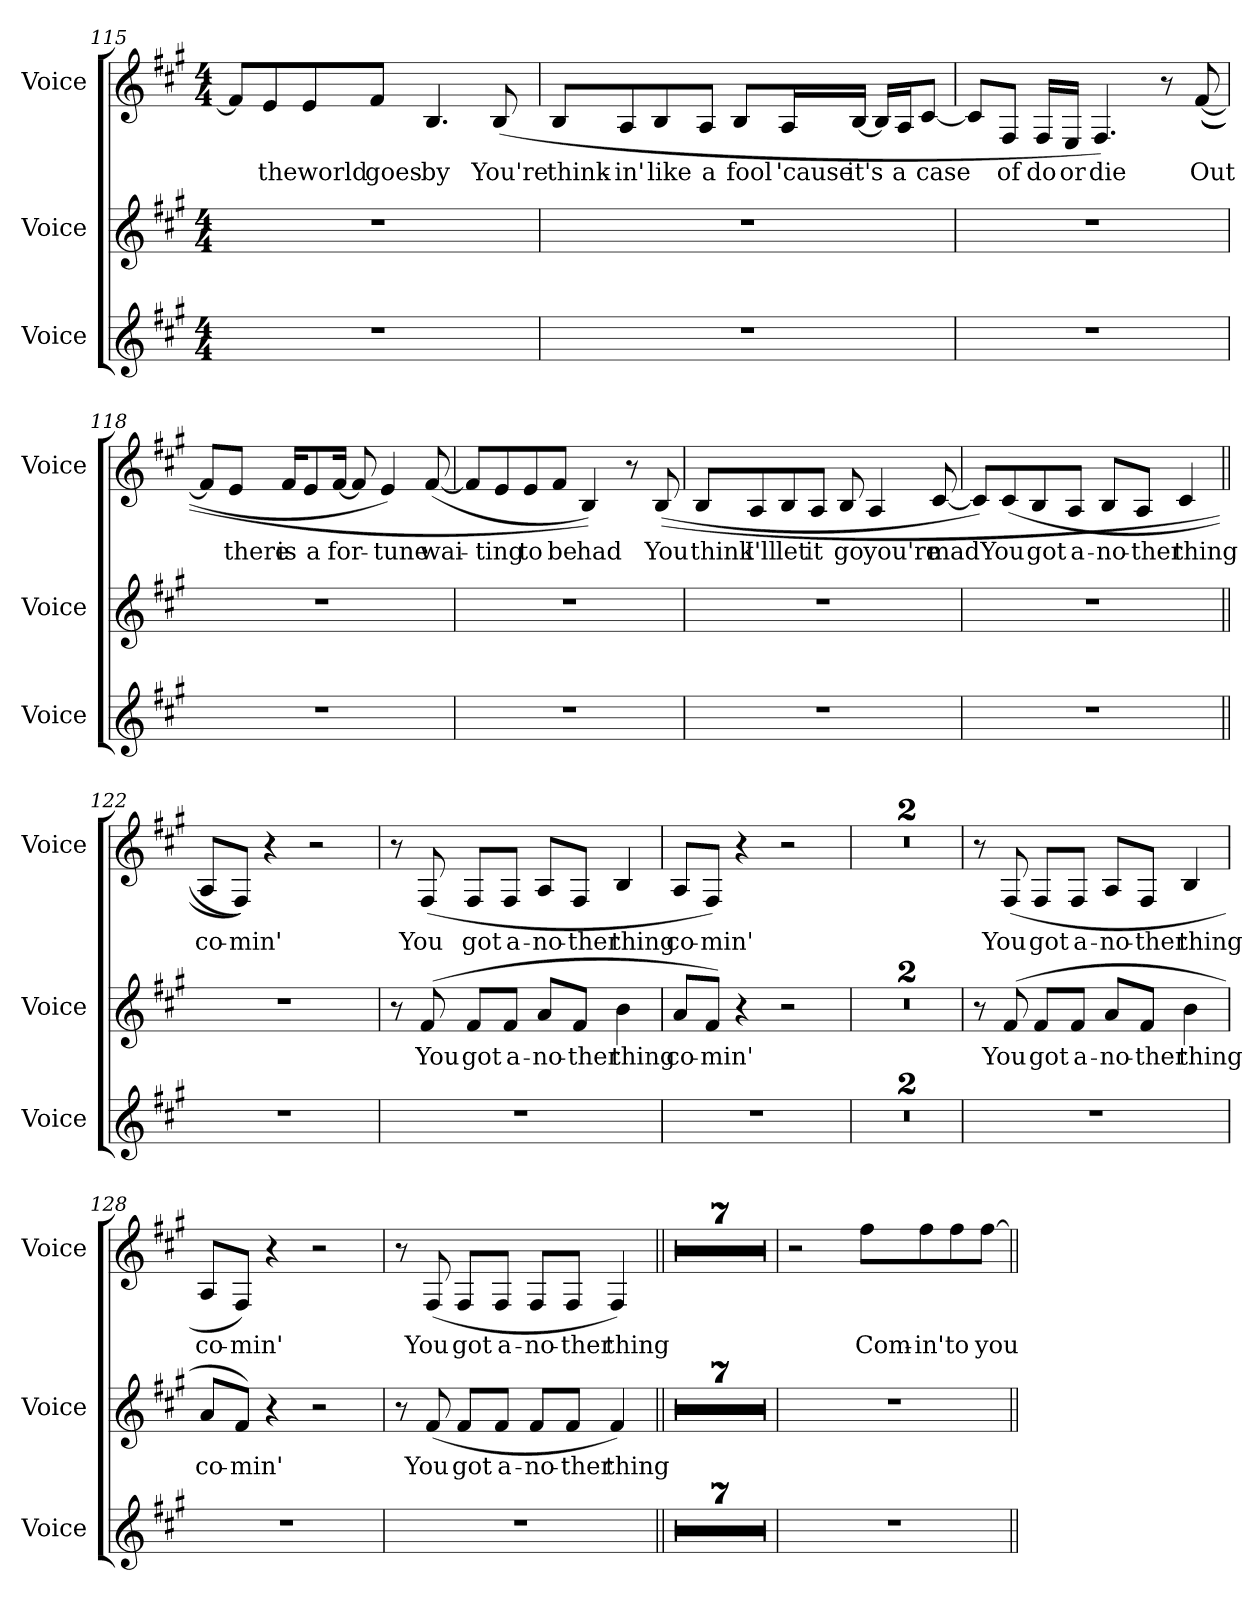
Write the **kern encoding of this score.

**kern	**kern	**text	**kern	**text
*part3	*part2	*part2	*part1	*part1
*staff3	*staff2	*staff2	*staff1	*staff1
*I"Voice	*I"Voice	*	*I"Voice	*
*I'Voice	*I'Voice	*	*I'Voice	*
!!LO:PB:g=z
*clefG2	*clefG2	*	*clefG2	*
*k[f#c#g#]	*k[f#c#g#]	*	*k[f#c#g#]	*
*f#:	*f#:	*	*f#:	*
*M4/4	*M4/4	*	*M4/4	*
=115	=115	=115	=115	=115
1r	1r	.	8f#/L]	.
!	!	!	!	!LO:LY:b
.	.	.	8e/	the
!	!	!	!	!LO:LY:b
.	.	.	8e/	world
!	!	!	!	!LO:LY:b
.	.	.	8f#/J	goes
!	!	!	!	!LO:LY:b
.	.	.	4.B/	by
!	!	!	!	!LO:LY:b
.	.	.	(>8B/	You're
=116	=116	=116	=116	=116
!	!	!	!	!LO:LY:b
1r	1r	.	8B/L	think-
!	!	!	!	!LO:LY:b
.	.	.	8A/	-in'
!	!	!	!	!LO:LY:b
.	.	.	8B/	like
!	!	!	!	!LO:LY:b
.	.	.	8A/J	a
!	!	!	!	!LO:LY:b
.	.	.	8B/L	fool
!	!	!	!	!LO:LY:b
.	.	.	16A/L	'cause
!	!	!	!	!LO:LY:b
.	.	.	[16B/JJ	it's
.	.	.	16B/LL]	.
!	!	!	!	!LO:LY:b
.	.	.	16A/J	a
!	!	!	!	!LO:LY:b
.	.	.	[8c#/J	case
!!LO:LB:g=z
=117	=117	=117	=117	=117
1r	1r	.	8c#/L]	.
!	!	!	!	!LO:LY:b
.	.	.	8F#/J	of
!	!	!	!	!LO:LY:b
.	.	.	16F#/LL	do
!	!	!	!	!LO:LY:b
.	.	.	16E/JJ	or
!	!	!	!	!LO:LY:b
.	.	.	4.F#/)	die
.	.	.	8r	.
!	!	!	!	!LO:LY:b
.	.	.	(<(>[8f#/	Out
!!LO:LB:g=z
=118	=118	=118	=118	=118
1r	1r	.	8f#/L]	.
!	!	!	!	!LO:LY:b
.	.	.	8e/J	there
!	!	!	!	!LO:LY:b
.	.	.	16f#/KL	is
!	!	!	!	!LO:LY:b
.	.	.	8e/	a
!	!	!	!	!LO:LY:b
.	.	.	[16f#/Jk	for-
.	.	.	8f#/]	.
!	!	!	!	!LO:LY:b
.	.	.	4e/)	-tune
!	!	!	!	!LO:LY:b
.	.	.	(<[8f#/	wai-
=119	=119	=119	=119	=119
1r	1r	.	8f#/L]	.
!	!	!	!	!LO:LY:b
.	.	.	8e/	-ting
!	!	!	!	!LO:LY:b
.	.	.	8e/	to
!	!	!	!	!LO:LY:b
.	.	.	8f#/J	be
!	!	!	!	!LO:LY:b
.	.	.	4B/))	had
.	.	.	8r	.
!	!	!	!	!LO:LY:b
.	.	.	(>(>8B/	You
!!LO:LB:g=z
=120	=120	=120	=120	=120
!	!	!	!	!LO:LY:b
1r	1r	.	8B/L	think
!	!	!	!	!LO:LY:b
.	.	.	8A/	I'll
!	!	!	!	!LO:LY:b
.	.	.	8B/	let
!	!	!	!	!LO:LY:b
.	.	.	8A/J	it
!	!	!	!	!LO:LY:b
.	.	.	8B/	go
!	!	!	!	!LO:LY:b
.	.	.	4A/	you're
!	!	!	!	!LO:LY:b
.	.	.	[8c#/	mad
!!LO:PB:g=z
=121	=121	=121	=121	=121
1r	1r	.	8c#/L])	.
!	!	!	!	!LO:LY:b
.	.	.	(<8c#/	You
!	!	!	!	!LO:LY:b
.	.	.	8B/	got
!	!	!	!	!LO:LY:b
.	.	.	8A/J	a-
!	!	!	!	!LO:LY:b
.	.	.	8B/L	-no-
!	!	!	!	!LO:LY:b
.	.	.	8A/J	-ther
!	!	!	!	!LO:LY:b
.	.	.	4c#/	thing
=122||	=122||	=122||	=122||	=122||
!	!	!	!	!LO:LY:b
1r	1r	.	8A/L	co-
!	!	!	!	!LO:LY:b
.	.	.	8F#/J))	-min'
.	.	.	4r	.
.	.	.	2r	.
=123	=123	=123	=123	=123
1r	8r	.	8r	.
!	!	!LO:LY:b	!	!LO:LY:b
.	(>8f#/	You	(<8F#/	You
!	!	!LO:LY:b	!	!LO:LY:b
.	8f#/L	got	8F#/L	got
!	!	!LO:LY:b	!	!LO:LY:b
.	8f#/J	a-	8F#/J	a-
!	!	!LO:LY:b	!	!LO:LY:b
.	8a/L	-no-	8A/L	-no-
!	!	!LO:LY:b	!	!LO:LY:b
.	8f#/J	-ther	8F#/J	-ther
!	!	!LO:LY:b	!	!LO:LY:b
.	4b\	thing	4B/	thing
!!LO:LB:g=z
=124	=124	=124	=124	=124
!	!	!LO:LY:b	!	!LO:LY:b
1r	8a/L	co-	8A/L	co-
!	!	!LO:LY:b	!	!LO:LY:b
.	8f#/J)	-min'	8F#/J)	-min'
.	4r	.	4r	.
.	2r	.	2r	.
!!LO:PB:g=z
=125	=125	=125	=125	=125
1r	1r	.	1r	.
=126	=126	=126	=126	=126
1r	1r	.	1r	.
=127	=127	=127	=127	=127
1r	8r	.	8r	.
!	!	!LO:LY:b	!	!LO:LY:b
.	(>8f#/	You	(<8F#/	You
!	!	!LO:LY:b	!	!LO:LY:b
.	8f#/L	got	8F#/L	got
!	!	!LO:LY:b	!	!LO:LY:b
.	8f#/J	a-	8F#/J	a-
!	!	!LO:LY:b	!	!LO:LY:b
.	8a/L	-no-	8A/L	-no-
!	!	!LO:LY:b	!	!LO:LY:b
.	8f#/J	-ther	8F#/J	-ther
!	!	!LO:LY:b	!	!LO:LY:b
.	4b\	thing	4B/	thing
=128	=128	=128	=128	=128
!	!	!LO:LY:b	!	!LO:LY:b
1r	8a/L	co-	8A/L	co-
!	!	!LO:LY:b	!	!LO:LY:b
.	8f#/J)	-min'	8F#/J)	-min'
.	4r	.	4r	.
.	2r	.	2r	.
!!LO:LB:g=z
=129	=129	=129	=129	=129
1r	8r	.	8r	.
!	!	!LO:LY:b	!	!LO:LY:b
.	(<8f#/	You	(<8F#/	You
!	!	!LO:LY:b	!	!LO:LY:b
.	8f#/L	got	8F#/L	got
!	!	!LO:LY:b	!	!LO:LY:b
.	8f#/J	a-	8F#/J	a-
!	!	!LO:LY:b	!	!LO:LY:b
.	8f#/L	-no-	8F#/L	-no-
!	!	!LO:LY:b	!	!LO:LY:b
.	8f#/J	-ther	8F#/J	-ther
!	!	!LO:LY:b	!	!LO:LY:b
.	4f#/)	thing	4F#/)	thing
!!LO:LB:g=z
=130||	=130||	=130||	=130||	=130||
1r	1r	.	1r	.
=131	=131	=131	=131	=131
1r	1r	.	1r	.
=132	=132	=132	=132	=132
1r	1r	.	1r	.
=133	=133	=133	=133	=133
1r	1r	.	1r	.
=134	=134	=134	=134	=134
1r	1r	.	1r	.
=135	=135	=135	=135	=135
1r	1r	.	1r	.
=136	=136	=136	=136	=136
1r	1r	.	1r	.
=137	=137	=137	=137	=137
1r	1r	.	2r	.
!	!	!	!	!LO:LY:b
.	.	.	8ff#\L	Com-
!	!	!	!	!LO:LY:b
.	.	.	8ff#\	-in'
!	!	!	!	!LO:LY:b
.	.	.	8ff#\	to
!	!	!	!	!LO:LY:b
.	.	.	[8ff#\J	you
=||	=||	=||	=||	=||
*-	*-	*-	*-	*-
